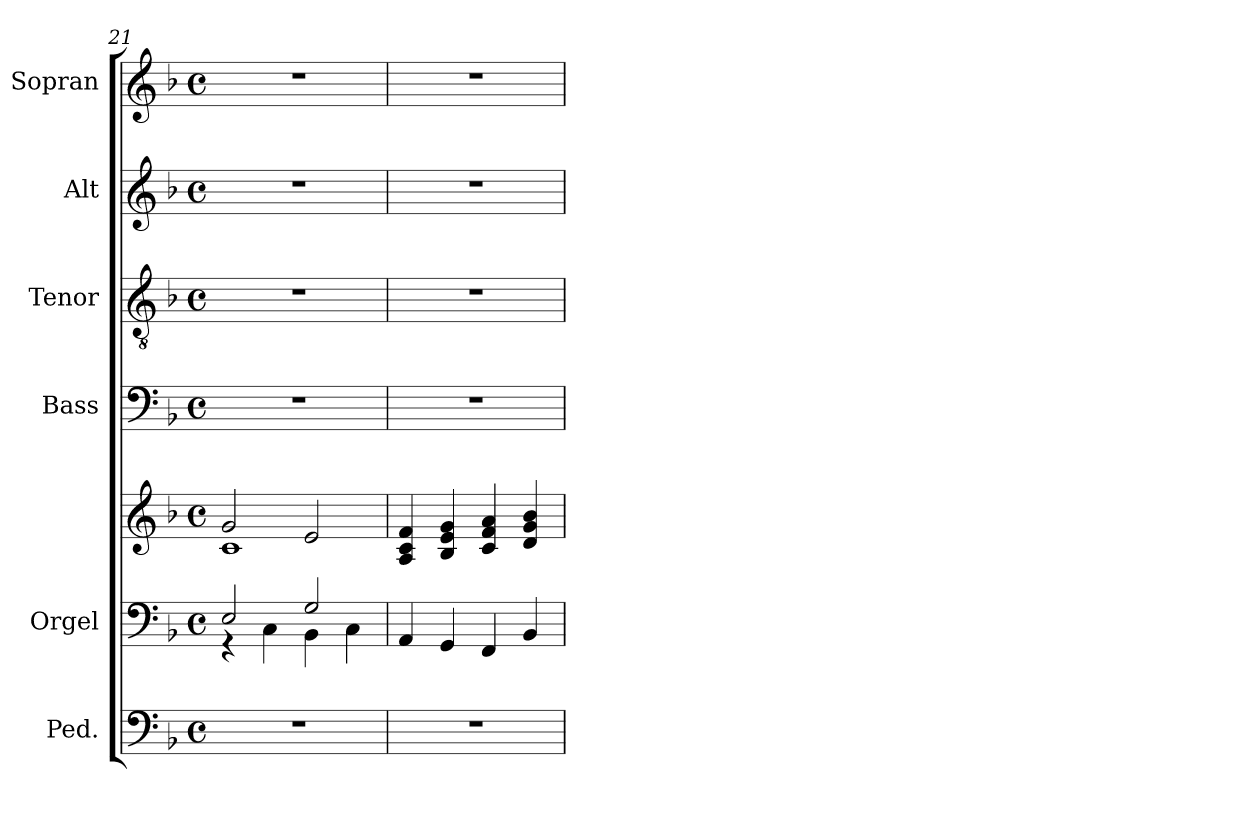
**kern	**kern	**kern	**kern	**kern	**kern	**kern
*part6	*part5	*part5	*part4	*part3	*part2	*part1
*staff7	*staff6	*staff5	*staff4	*staff3	*staff2	*staff1
*I"Ped.	*I"Orgel	*	*I"Bass	*I"Tenor	*I"Alt	*I"Sopran
*	*I'Org.	*	*I'B.	*I'T.	*I'A.	*I'S.
*clefF4	*clefF4	*clefG2	*clefF4	*clefGv2	*clefG2	*clefG2
*ITrd7c12	*	*	*	*	*	*
*k[b-]	*k[b-]	*k[b-]	*k[b-]	*k[b-]	*k[b-]	*k[b-]
*F:	*F:	*F:	*F:	*F:	*F:	*F:
*M4/4	*M4/4	*M4/4	*M4/4	*M4/4	*M4/4	*M4/4
*met(c)	*met(c)	*met(c)	*met(c)	*met(c)	*met(c)	*met(c)
=21	=21	=21	=21	=21	=21	=21
*	*^	*^	*	*	*	*
1r	2E/	4rGG	2g/	1c	1r	1r	1r	1r
.	.	4C\	.	.	.	.	.	.
.	2G/	4BB-\	2e/	.	.	.	.	.
.	.	4C\	.	.	.	.	.	.
*	*v	*v	*	*	*	*	*	*
*	*	*v	*v	*	*	*	*
=22	=22	=22	=22	=22	=22	=22
1r	4AA/	4A/ 4c/ 4f/	1r	1r	1r	1r
.	4GG/	4B-/ 4e/ 4g/	.	.	.	.
.	4FF/	4c/ 4f/ 4a/	.	.	.	.
.	4BB-/	4d/ 4g/ 4b-/	.	.	.	.
=	=	=	=	=	=	=
*-	*-	*-	*-	*-	*-	*-
